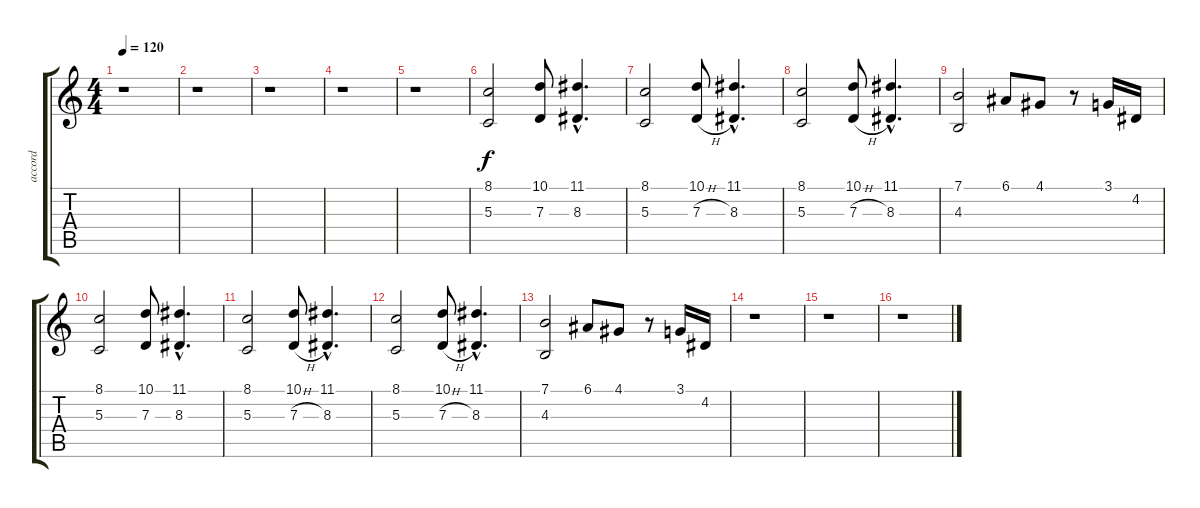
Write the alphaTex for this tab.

\track ("accord" "accord") {instrument accordion}
\staff {score tabs}
\tuning (E4 B3 G3 D3 A2 E2) {hide}
\ts (4 4)
\tempo 120
\clef g2
\ks c
r.1{dy f instrument accordion} |
r.1 |
r.1 |
r.1 |
r.1 |
(8.1 5.3).2 (10.1 7.3).8 (11.1{hac} 8.3{hac}).4{d} |
(8.1 5.3).2 (10.1 7.3{h}).8 (11.1{hac} 8.3{hac}).4{d} |
(8.1 5.3).2 (10.1 7.3{h}).8 (11.1{hac} 8.3{hac}).4{d} |
(7.1 4.3).2 6.1.8 4.1.8 r.8 3.1.16 4.2.16 |
(8.1 5.3).2 (10.1 7.3).8 (11.1{hac} 8.3{hac}).4{d} |
(8.1 5.3).2 (10.1 7.3{h}).8 (11.1{hac} 8.3{hac}).4{d} |
(8.1 5.3).2 (10.1 7.3{h}).8 (11.1{hac} 8.3{hac}).4{d} |
(7.1 4.3).2 6.1.8 4.1.8 r.8 3.1.16 4.2.16 |
r.1 |
r.1 |
r.1
